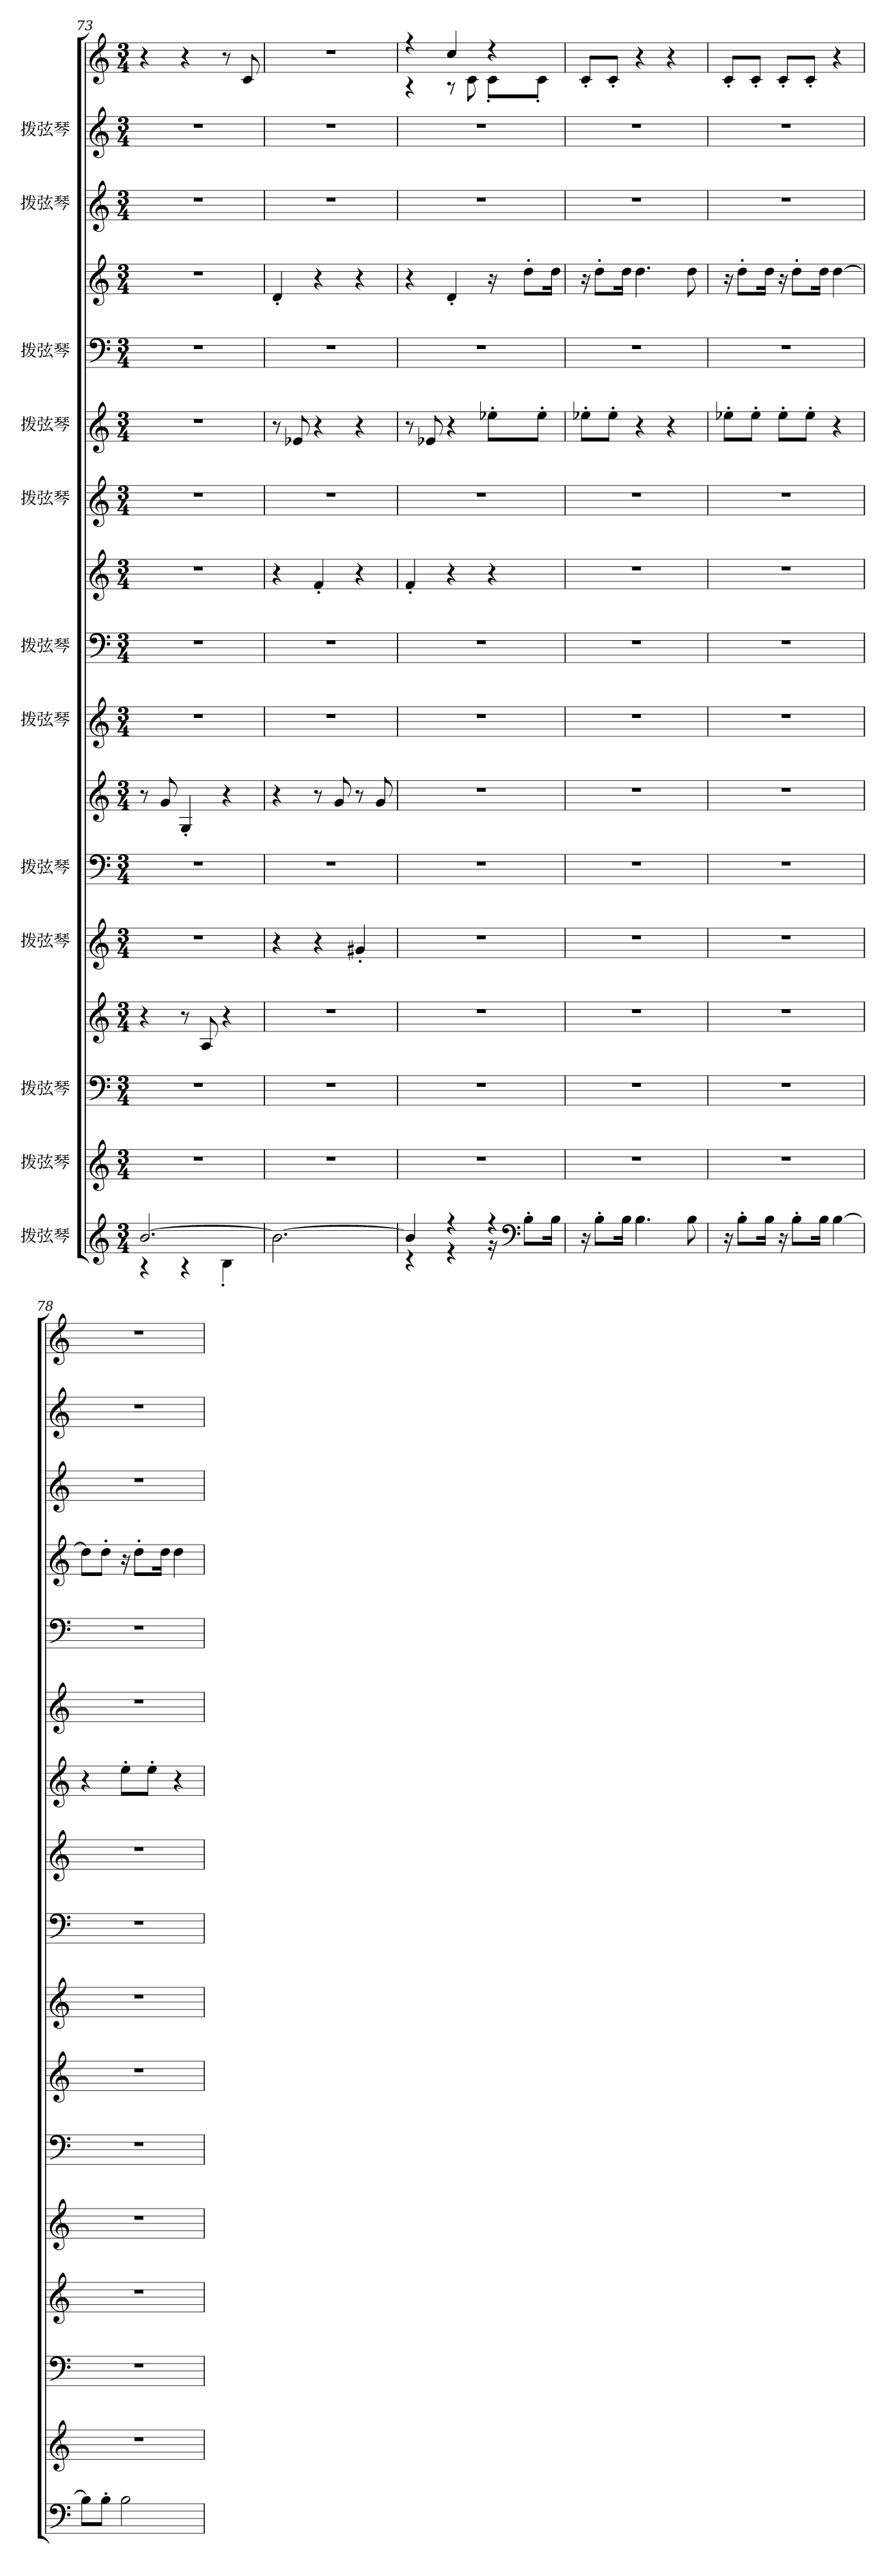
**kern	**kern	**kern	**kern	**kern	**kern	**kern	**kern	**kern	**kern	**kern	**kern	**kern	**kern	**kern	**kern	**kern
*part12	*part11	*part10	*part10	*part9	*part8	*part8	*part7	*part6	*part6	*part5	*part4	*part3	*part3	*part2	*part1	*part1
*staff17	*staff16	*staff15	*staff14	*staff13	*staff12	*staff11	*staff10	*staff9	*staff8	*staff7	*staff6	*staff5	*staff4	*staff3	*staff2	*staff1
*I"拨弦琴	*I"拨弦琴	*I"拨弦琴	*	*I"拨弦琴	*I"拨弦琴	*	*I"拨弦琴	*I"拨弦琴	*	*I"拨弦琴	*I"拨弦琴	*I"拨弦琴	*	*I"拨弦琴	*I"拨弦琴	*
*clefG2	*clefG2	*clefF4	*clefG2	*clefG2	*clefF4	*clefG2	*clefG2	*clefF4	*clefG2	*clefG2	*clefG2	*clefF4	*clefG2	*clefG2	*clefG2	*clefG2
*k[]	*k[]	*k[]	*k[]	*k[]	*k[]	*k[]	*k[]	*k[]	*k[]	*k[]	*k[]	*k[]	*k[]	*k[]	*k[]	*k[]
*M3/4	*M3/4	*M3/4	*M3/4	*M3/4	*M3/4	*M3/4	*M3/4	*M3/4	*M3/4	*M3/4	*M3/4	*M3/4	*M3/4	*M3/4	*M3/4	*M3/4
=73	=73	=73	=73	=73	=73	=73	=73	=73	=73	=73	=73	=73	=73	=73	=73	=73
*^	*	*	*	*	*	*	*	*	*	*	*	*	*	*	*	*
[2.b/	4r	2.r	2.r	4r	2.r	2.r	8r	2.r	2.r	2.r	2.r	2.r	2.r	2.r	2.r	2.r	4r
.	.	.	.	.	.	.	8g/	.	.	.	.	.	.	.	.	.	.
.	4r	.	.	8r	.	.	4G'/	.	.	.	.	.	.	.	.	.	4r
.	.	.	.	8A/	.	.	.	.	.	.	.	.	.	.	.	.	.
.	4B'\	.	.	4r	.	.	4r	.	.	.	.	.	.	.	.	.	8r
.	.	.	.	.	.	.	.	.	.	.	.	.	.	.	.	.	8c/
*v	*v	*	*	*	*	*	*	*	*	*	*	*	*	*	*	*	*
!!LO:PB:g=z
=74	=74	=74	=74	=74	=74	=74	=74	=74	=74	=74	=74	=74	=74	=74	=74	=74
2.b\_	2.r	2.r	2.r	4r	2.r	4r	2.r	2.r	4r	2.r	8r	2.r	4d'/	2.r	2.r	2.r
.	.	.	.	.	.	.	.	.	.	.	8e-X/	.	.	.	.	.
.	.	.	.	4r	.	8r	.	.	4f'/	.	4r	.	4r	.	.	.
.	.	.	.	.	.	8g/	.	.	.	.	.	.	.	.	.	.
.	.	.	.	4g#X'/	.	8r	.	.	4r	.	4r	.	4r	.	.	.
.	.	.	.	.	.	8g/	.	.	.	.	.	.	.	.	.	.
=75	=75	=75	=75	=75	=75	=75	=75	=75	=75	=75	=75	=75	=75	=75	=75	=75
*^	*	*	*	*	*	*	*	*	*	*	*	*	*	*	*	*^
4b/]	4r	2.r	2.r	2.r	2.r	2.r	2.r	2.r	2.r	4f'/	2.r	8r	2.r	4r	2.r	2.r	4r	4r
.	.	.	.	.	.	.	.	.	.	.	.	8e-X/	.	.	.	.	.	.
4r	4r	.	.	.	.	.	.	.	.	4r	.	4r	.	4d'/	.	.	4cc/	8r
.	.	.	.	.	.	.	.	.	.	.	.	.	.	.	.	.	.	8c\
4r	16r	.	.	.	.	.	.	.	.	4r	.	8ee-X'\L	.	16r	.	.	4r	8c'\L
*clefF4	*	*	*	*	*	*	*	*	*	*	*	*	*	*	*	*	*	*
.	8B'\L	.	.	.	.	.	.	.	.	.	.	.	.	8dd'\L	.	.	.	.
.	.	.	.	.	.	.	.	.	.	.	.	8ee-'\J	.	.	.	.	.	8c'\J
.	16B\Jk	.	.	.	.	.	.	.	.	.	.	.	.	16dd\Jk	.	.	.	.
*v	*v	*	*	*	*	*	*	*	*	*	*	*	*	*	*	*	*v	*v
=76	=76	=76	=76	=76	=76	=76	=76	=76	=76	=76	=76	=76	=76	=76	=76	=76
16r	2.r	2.r	2.r	2.r	2.r	2.r	2.r	2.r	2.r	2.r	8ee-X'\L	2.r	16r	2.r	2.r	8c'/L
8B'\L	.	.	.	.	.	.	.	.	.	.	.	.	8dd'\L	.	.	.
.	.	.	.	.	.	.	.	.	.	.	8ee-'\J	.	.	.	.	8c'/J
16B\Jk	.	.	.	.	.	.	.	.	.	.	.	.	16dd\Jk	.	.	.
4.B\	.	.	.	.	.	.	.	.	.	.	4r	.	4.dd\	.	.	4r
.	.	.	.	.	.	.	.	.	.	.	4r	.	.	.	.	4r
8B\	.	.	.	.	.	.	.	.	.	.	.	.	8dd\	.	.	.
=77	=77	=77	=77	=77	=77	=77	=77	=77	=77	=77	=77	=77	=77	=77	=77	=77
16r	2.r	2.r	2.r	2.r	2.r	2.r	2.r	2.r	2.r	2.r	8ee-X'\L	2.r	16r	2.r	2.r	8c'/L
8B'\L	.	.	.	.	.	.	.	.	.	.	.	.	8dd'\L	.	.	.
.	.	.	.	.	.	.	.	.	.	.	8ee-'\J	.	.	.	.	8c'/J
16B\Jk	.	.	.	.	.	.	.	.	.	.	.	.	16dd\Jk	.	.	.
16r	.	.	.	.	.	.	.	.	.	.	8ee-'\L	.	16r	.	.	8c'/L
8B'\L	.	.	.	.	.	.	.	.	.	.	.	.	8dd'\L	.	.	.
.	.	.	.	.	.	.	.	.	.	.	8ee-'\J	.	.	.	.	8c'/J
16B\Jk	.	.	.	.	.	.	.	.	.	.	.	.	16dd\Jk	.	.	.
[4B\	.	.	.	.	.	.	.	.	.	.	4r	.	[4dd\	.	.	4r
=78	=78	=78	=78	=78	=78	=78	=78	=78	=78	=78	=78	=78	=78	=78	=78	=78
8B\L]	2.r	2.r	2.r	2.r	2.r	2.r	2.r	2.r	2.r	4r	2.r	2.r	8dd\L]	2.r	2.r	2.r
8B'\J	.	.	.	.	.	.	.	.	.	.	.	.	8dd'\J	.	.	.
2B\	.	.	.	.	.	.	.	.	.	8ee'\L	.	.	16r	.	.	.
.	.	.	.	.	.	.	.	.	.	.	.	.	8dd'\L	.	.	.
.	.	.	.	.	.	.	.	.	.	8ee'\J	.	.	.	.	.	.
.	.	.	.	.	.	.	.	.	.	.	.	.	16dd\Jk	.	.	.
.	.	.	.	.	.	.	.	.	.	4r	.	.	4dd\	.	.	.
=	=	=	=	=	=	=	=	=	=	=	=	=	=	=	=	=
*-	*-	*-	*-	*-	*-	*-	*-	*-	*-	*-	*-	*-	*-	*-	*-	*-
